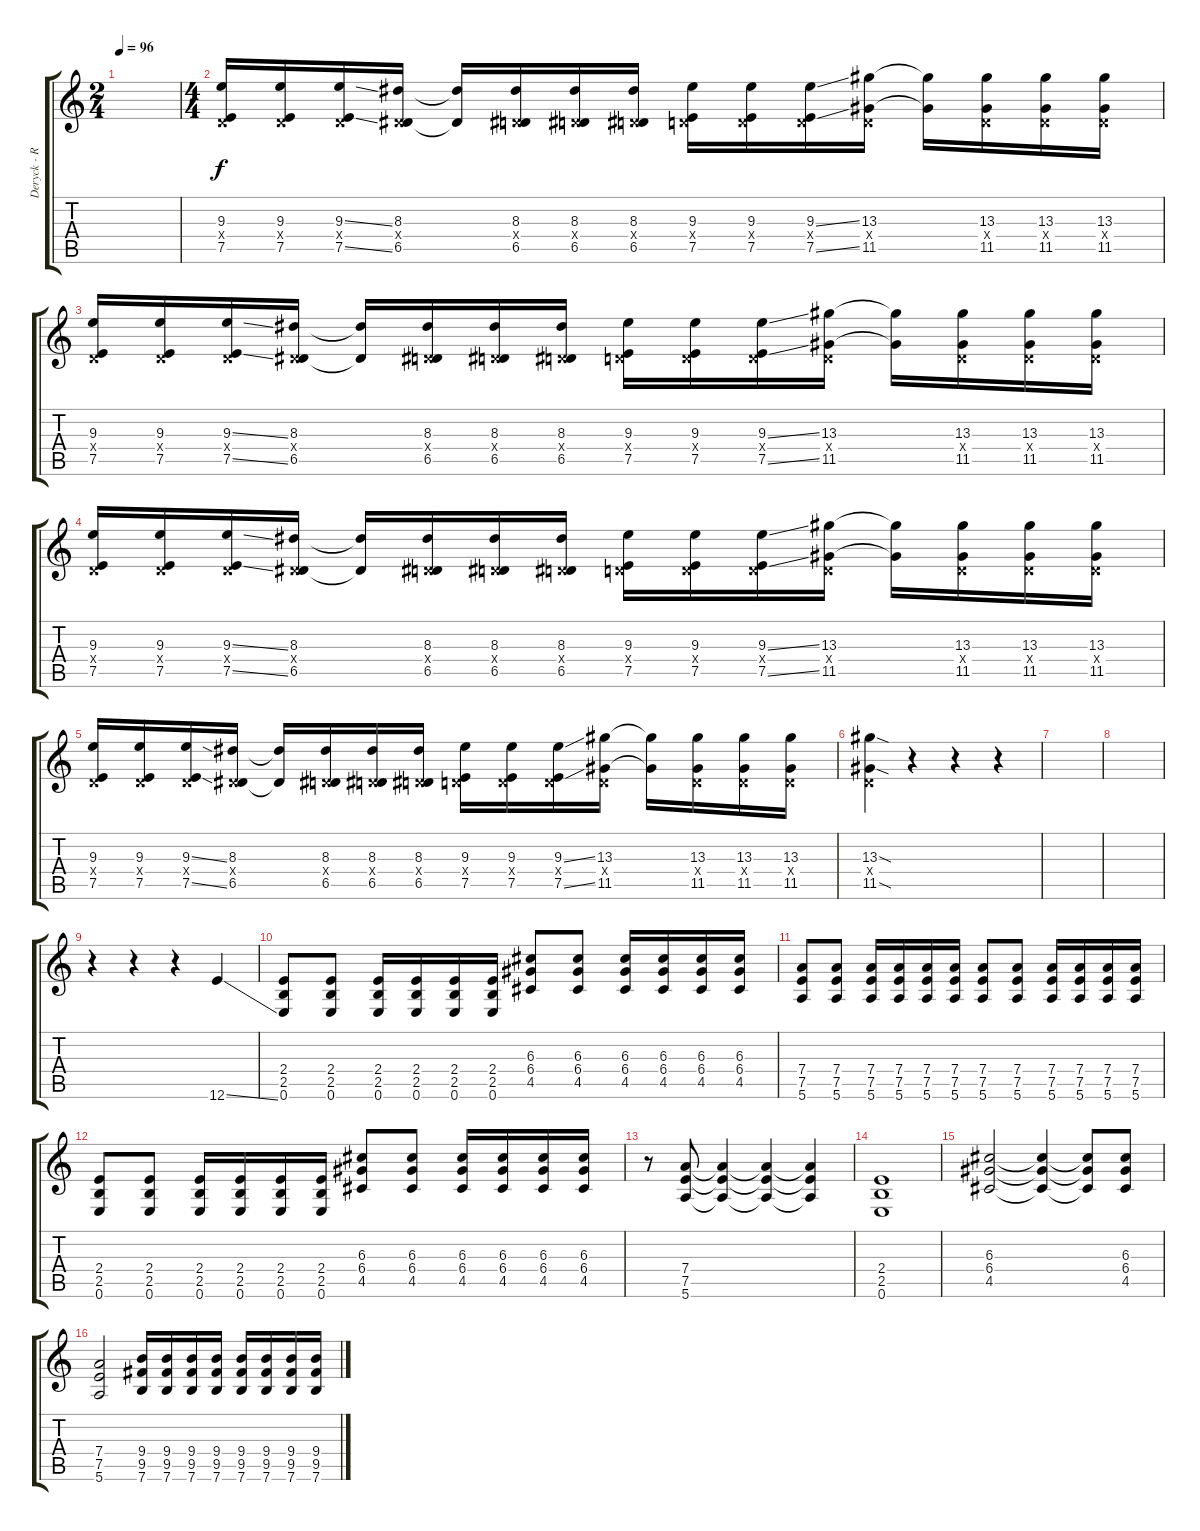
\track ("Deryck - Rhythm Guitar" "Deryck - R") {instrument overdrivenguitar}
\staff {score tabs}
\tuning (E4 B3 G3 D3 A2 E2) {hide}
\ts (2 4)
\tempo 96
\clef g2
\ks c
|
\ts (4 4)
(9.3 0.4{x} 7.5).16 (9.3 0.4{x} 7.5).16 (9.3{ss} 0.4{x} 7.5{ss}).16 (8.3 0.4{x} 6.5).16 (8.3{t} 6.5{t}).16 (8.3 0.4{x} 6.5).16 (8.3 0.4{x} 6.5).16 (8.3 0.4{x} 6.5).16 (9.3 0.4{x} 7.5).16 (9.3 0.4{x} 7.5).16 (9.3{ss} 0.4{x} 7.5{ss}).16 (13.3 0.4{x} 11.5).16 (13.3{t} 11.5{t}).16 (13.3 0.4{x} 11.5).16 (13.3 0.4{x} 11.5).16 (13.3 0.4{x} 11.5).16 |
(9.3 0.4{x} 7.5).16 (9.3 0.4{x} 7.5).16 (9.3{ss} 0.4{x} 7.5{ss}).16 (8.3 0.4{x} 6.5).16 (8.3{t} 6.5{t}).16 (8.3 0.4{x} 6.5).16 (8.3 0.4{x} 6.5).16 (8.3 0.4{x} 6.5).16 (9.3 0.4{x} 7.5).16 (9.3 0.4{x} 7.5).16 (9.3{ss} 0.4{x} 7.5{ss}).16 (13.3 0.4{x} 11.5).16 (13.3{t} 11.5{t}).16 (13.3 0.4{x} 11.5).16 (13.3 0.4{x} 11.5).16 (13.3 0.4{x} 11.5).16 |
(9.3 0.4{x} 7.5).16 (9.3 0.4{x} 7.5).16 (9.3{ss} 0.4{x} 7.5{ss}).16 (8.3 0.4{x} 6.5).16 (8.3{t} 6.5{t}).16 (8.3 0.4{x} 6.5).16 (8.3 0.4{x} 6.5).16 (8.3 0.4{x} 6.5).16 (9.3 0.4{x} 7.5).16 (9.3 0.4{x} 7.5).16 (9.3{ss} 0.4{x} 7.5{ss}).16 (13.3 0.4{x} 11.5).16 (13.3{t} 11.5{t}).16 (13.3 0.4{x} 11.5).16 (13.3 0.4{x} 11.5).16 (13.3 0.4{x} 11.5).16 |
(9.3 0.4{x} 7.5).16 (9.3 0.4{x} 7.5).16 (9.3{ss} 0.4{x} 7.5{ss}).16 (8.3 0.4{x} 6.5).16 (8.3{t} 6.5{t}).16 (8.3 0.4{x} 6.5).16 (8.3 0.4{x} 6.5).16 (8.3 0.4{x} 6.5).16 (9.3 0.4{x} 7.5).16 (9.3 0.4{x} 7.5).16 (9.3{ss} 0.4{x} 7.5{ss}).16 (13.3 0.4{x} 11.5).16 (13.3{t} 11.5{t}).16 (13.3 0.4{x} 11.5).16 (13.3 0.4{x} 11.5).16 (13.3 0.4{x} 11.5).16 |
(13.3{sod} 0.4{x} 11.5{sod}).4 r.4 r.4 r.4 |
|
|
r.4 r.4 r.4 12.6{ss}.4 |
(2.4 2.5 0.6).8 (2.4 2.5 0.6).8 (2.4 2.5 0.6).16 (2.4 2.5 0.6).16 (2.4 2.5 0.6).16 (2.4 2.5 0.6).16 (6.3 6.4 4.5).8 (6.3 6.4 4.5).8 (6.3 6.4 4.5).16 (6.3 6.4 4.5).16 (6.3 6.4 4.5).16 (6.3 6.4 4.5).16 |
(7.4 7.5 5.6).8 (7.4 7.5 5.6).8 (7.4 7.5 5.6).16 (7.4 7.5 5.6).16 (7.4 7.5 5.6).16 (7.4 7.5 5.6).16 (7.4 7.5 5.6).8 (7.4 7.5 5.6).8 (7.4 7.5 5.6).16 (7.4 7.5 5.6).16 (7.4 7.5 5.6).16 (7.4 7.5 5.6).16 |
(2.4 2.5 0.6).8 (2.4 2.5 0.6).8 (2.4 2.5 0.6).16 (2.4 2.5 0.6).16 (2.4 2.5 0.6).16 (2.4 2.5 0.6).16 (6.3 6.4 4.5).8 (6.3 6.4 4.5).8 (6.3 6.4 4.5).16 (6.3 6.4 4.5).16 (6.3 6.4 4.5).16 (6.3 6.4 4.5).16 |
r.8 (7.4 7.5 5.6).8 (7.4{t} 7.5{t} 5.6{t}).4 (7.4{t} 7.5{t} 5.6{t}).4 (7.4{t} 7.5{t} 5.6{t}).4 |
(2.4 2.5 0.6).1 |
(6.3 6.4 4.5).2 (6.3{t} 6.4{t} 4.5{t}).4 (6.3{t} 6.4{t} 4.5{t}).8 (6.3 6.4 4.5).8 |
(7.4 7.5 5.6).2 (9.4 9.5 7.6).16 (9.4 9.5 7.6).16 (9.4 9.5 7.6).16 (9.4 9.5 7.6).16 (9.4 9.5 7.6).16 (9.4 9.5 7.6).16 (9.4 9.5 7.6).16 (9.4 9.5 7.6).16
